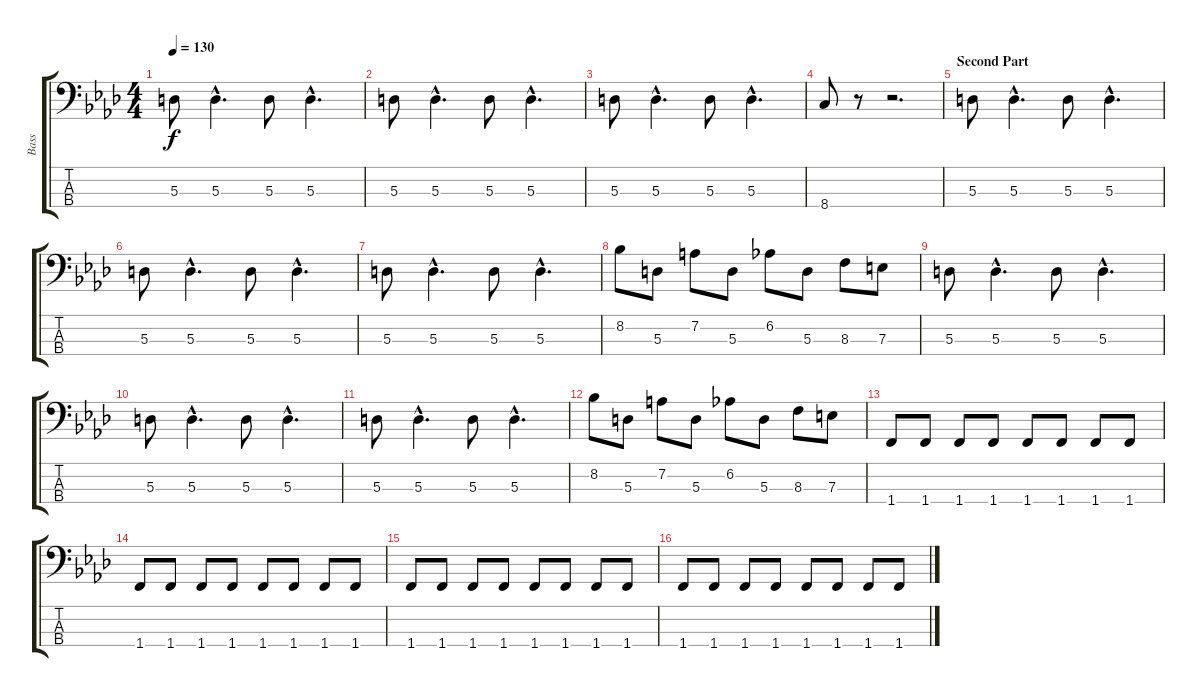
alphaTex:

\track ("Bass" "Bass") {instrument electricbasspick}
\staff {score tabs}
\tuning (G2 D2 A1 E1) {hide}
\ts (4 4)
\tempo 130
\clef f4
\ks ab
5.3.8{dy f} 5.3{hac}.4{d} 5.3.8 5.3{hac}.4{d} |
5.3.8 5.3{hac}.4{d} 5.3.8 5.3{hac}.4{d} |
5.3.8 5.3{hac}.4{d} 5.3.8 5.3{hac}.4{d} |
8.4.8 r.8 r.2{d} |
\section ("" "Second Part ")
5.3.8 5.3{hac}.4{d} 5.3.8 5.3{hac}.4{d} |
5.3.8 5.3{hac}.4{d} 5.3.8 5.3{hac}.4{d} |
5.3.8 5.3{hac}.4{d} 5.3.8 5.3{hac}.4{d} |
8.2.8 5.3.8 7.2.8 5.3.8 6.2.8 5.3.8 8.3.8 7.3.8 |
5.3.8 5.3{hac}.4{d} 5.3.8 5.3{hac}.4{d} |
5.3.8 5.3{hac}.4{d} 5.3.8 5.3{hac}.4{d} |
5.3.8 5.3{hac}.4{d} 5.3.8 5.3{hac}.4{d} |
8.2.8 5.3.8 7.2.8 5.3.8 6.2.8 5.3.8 8.3.8 7.3.8 |
1.4.8 1.4.8 1.4.8 1.4.8 1.4.8 1.4.8 1.4.8 1.4.8 |
1.4.8 1.4.8 1.4.8 1.4.8 1.4.8 1.4.8 1.4.8 1.4.8 |
1.4.8 1.4.8 1.4.8 1.4.8 1.4.8 1.4.8 1.4.8 1.4.8 |
1.4.8 1.4.8 1.4.8 1.4.8 1.4.8 1.4.8 1.4.8 1.4.8
